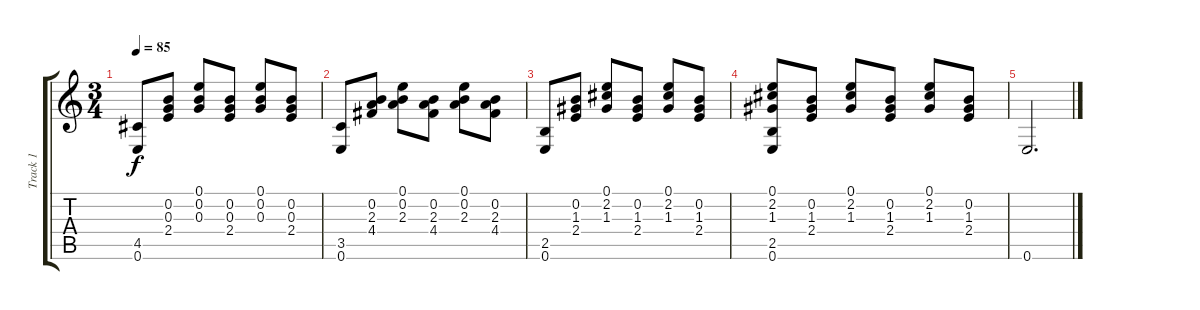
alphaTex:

\track ("Track 1" "Track 1") {instrument acousticguitarnylon}
\staff {score tabs}
\tuning (E4 B3 G3 D3 A2 E2) {hide}
\ts (3 4)
\tempo 85
\clef g2
\ks c
(4.5 0.6).8{dy f} (0.2 0.3 2.4).8 (0.1 0.2 0.3).8 (0.2 0.3 2.4).8 (0.1 0.2 0.3).8 (0.2 0.3 2.4).8 |
(3.5 0.6).8 (0.2 2.3 4.4).8 (0.1 0.2 2.3).8 (0.2 2.3 4.4).8 (0.1 0.2 2.3).8 (0.2 2.3 4.4).8 |
(2.5 0.6).8 (0.2 1.3 2.4).8 (0.1 2.2 1.3).8 (0.2 1.3 2.4).8 (0.1 2.2 1.3).8 (0.2 1.3 2.4).8 |
(0.1 2.2 1.3 2.5 0.6).8 (0.2 1.3 2.4).8 (0.1 2.2 1.3).8 (0.2 1.3 2.4).8 (0.1 2.2 1.3).8 (0.2 1.3 2.4).8 |
0.6.2{d}
